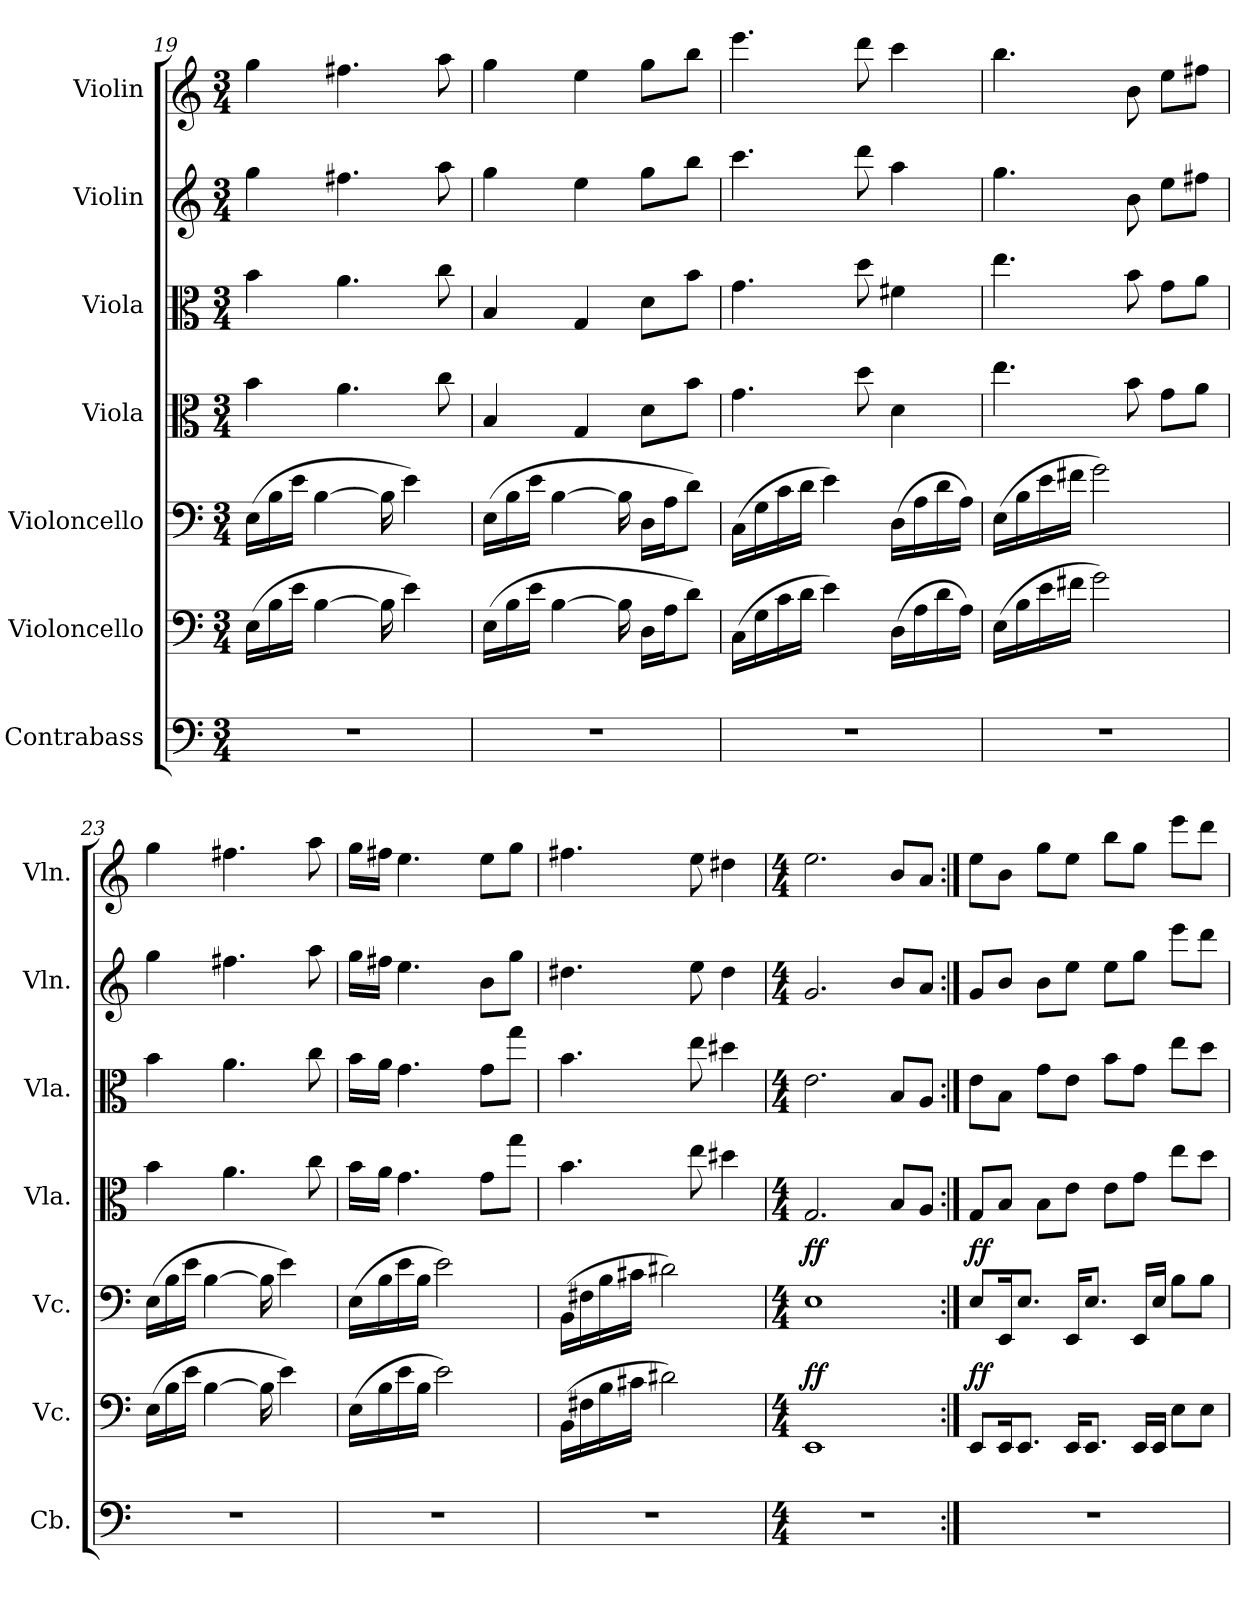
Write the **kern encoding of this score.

**kern	**kern	**dynam	**kern	**dynam	**kern	**kern	**kern	**kern
*part7	*part6	*part6	*part5	*part5	*part4	*part3	*part2	*part1
*staff7	*staff6	*staff6	*staff5	*staff5	*staff4	*staff3	*staff2	*staff1
*I"Contrabass	*I"Violoncello	*	*I"Violoncello	*	*I"Viola	*I"Viola	*I"Violin	*I"Violin
*I'Cb.	*I'Vc.	*	*I'Vc.	*	*I'Vla.	*I'Vla.	*I'Vln.	*I'Vln.
*clefF4	*clefF4	*	*clefF4	*	*clefC3	*clefC3	*clefG2	*clefG2
*ITrd7c12	*	*	*	*	*	*	*	*
*k[]	*k[]	*	*k[]	*	*k[]	*k[]	*k[]	*k[]
*M3/4	*M3/4	*	*M3/4	*	*M3/4	*M3/4	*M3/4	*M3/4
=19	=19	=19	=19	=19	=19	=19	=19	=19
2.r	(>16E\LL	.	(>16E\LL	.	4b\	4b\	4gg\	4gg\
.	16B\	.	16B\	.	.	.	.	.
.	16e\JJ	.	16e\JJ	.	.	.	.	.
.	[4B\	.	[4B\	.	.	.	.	.
.	.	.	.	.	4.a\	4.a\	4.ff#X\	4.ff#X\
.	16B\]	.	16B\]	.	.	.	.	.
.	4e\)	.	4e\)	.	.	.	.	.
.	.	.	.	.	8cc\	8cc\	8aa\	8aa\
=20	=20	=20	=20	=20	=20	=20	=20	=20
2.r	(>16E\LL	.	(>16E\LL	.	4B/	4B/	4gg\	4gg\
.	16B\	.	16B\	.	.	.	.	.
.	16e\JJ	.	16e\JJ	.	.	.	.	.
.	[4B\	.	[4B\	.	.	.	.	.
.	.	.	.	.	4G/	4G/	4ee\	4ee\
.	16B\]	.	16B\]	.	.	.	.	.
.	16D\LL	.	16D\LL	.	8d\L	8d\L	8gg\L	8gg\L
.	16A\J	.	16A\J	.	.	.	.	.
.	8d\J)	.	8d\J)	.	8b\J	8b\J	8bb\J	8bb\J
=21	=21	=21	=21	=21	=21	=21	=21	=21
2.r	(>16C\LL	.	(>16C\LL	.	4.g\	4.g\	4.ccc\	4.eee\
.	16G\	.	16G\	.	.	.	.	.
.	16c\	.	16c\	.	.	.	.	.
.	16d\JJ	.	16d\JJ	.	.	.	.	.
.	4e\)	.	4e\)	.	.	.	.	.
.	.	.	.	.	8dd\	8dd\	8ddd\	8ddd\
.	(>16D\LL	.	(>16D\LL	.	4d\	4f#X\	4aa\	4ccc\
.	16A\	.	16A\	.	.	.	.	.
.	16d\	.	16d\	.	.	.	.	.
.	16A\JJ)	.	16A\JJ)	.	.	.	.	.
!!LO:LB:g=z
=22	=22	=22	=22	=22	=22	=22	=22	=22
2.r	(>16E\LL	.	(>16E\LL	.	4.ee\	4.ee\	4.gg\	4.bb\
.	16B\	.	16B\	.	.	.	.	.
.	16e\	.	16e\	.	.	.	.	.
.	16f#X\JJ	.	16f#X\JJ	.	.	.	.	.
.	2g\)	.	2g\)	.	.	.	.	.
.	.	.	.	.	8b\	8b\	8b\	8b\
.	.	.	.	.	8g\L	8g\L	8ee\L	8ee\L
.	.	.	.	.	8a\J	8a\J	8ff#X\J	8ff#X\J
=23	=23	=23	=23	=23	=23	=23	=23	=23
2.r	(>16E\LL	.	(>16E\LL	.	4b\	4b\	4gg\	4gg\
.	16B\	.	16B\	.	.	.	.	.
.	16e\JJ	.	16e\JJ	.	.	.	.	.
.	[4B\	.	[4B\	.	.	.	.	.
.	.	.	.	.	4.a\	4.a\	4.ff#X\	4.ff#X\
.	16B\]	.	16B\]	.	.	.	.	.
.	4e\)	.	4e\)	.	.	.	.	.
.	.	.	.	.	8cc\	8cc\	8aa\	8aa\
=24	=24	=24	=24	=24	=24	=24	=24	=24
2.r	(>16E\LL	.	(>16E\LL	.	16b\LL	16b\LL	16gg\LL	16gg\LL
.	16B\	.	16B\	.	16a\JJ	16a\JJ	16ff#X\JJ	16ff#X\JJ
.	16e\	.	16e\	.	4.g\	4.g\	4.ee\	4.ee\
.	16B\JJ	.	16B\JJ	.	.	.	.	.
.	2e\)	.	2e\)	.	.	.	.	.
.	.	.	.	.	8g\L	8g\L	8b\L	8ee\L
.	.	.	.	.	8gg\J	8gg\J	8gg\J	8gg\J
=25	=25	=25	=25	=25	=25	=25	=25	=25
2.r	(>16BB\LL	.	(>16BB\LL	.	4.b\	4.b\	4.dd#X\	4.ff#X\
.	16F#X\	.	16F#X\	.	.	.	.	.
.	16B\	.	16B\	.	.	.	.	.
.	16c#X\JJ	.	16c#X\JJ	.	.	.	.	.
.	2d#X\)	.	2d#X\)	.	.	.	.	.
.	.	.	.	.	8ee\	8ee\	8ee\	8ee\
.	.	.	.	.	4dd#X\	4dd#X\	4dd#\	4dd#X\
=26	=26	=26	=26	=26	=26	=26	=26	=26
*M4/4	*M4/4	*	*M4/4	*	*M4/4	*M4/4	*M4/4	*M4/4
!	!	!LO:DY:a	!	!LO:DY:a	!	!	!	!
1r	1EE	ff	1E	ff	2.G/	2.e\	2.g/	2.ee\
.	.	.	.	.	8B/L	8B/L	8b/L	8b/L
.	.	.	.	.	8A/J	8A/J	8a/J	8a/J
!!LO:PB:g=z
=27:|!	=27:|!	=27:|!	=27:|!	=27:|!	=27:|!	=27:|!	=27:|!	=27:|!
!	!	!LO:DY:a	!	!LO:DY:a	!	!	!	!
1r	8EE/L	ff	8E/L	ff	8G/L	8e\L	8g/L	8ee\L
.	16EE/K	.	16EE/K	.	8B/J	8B\J	8b/J	8b\J
.	8.EE/J	.	8.E/J	.	.	.	.	.
.	.	.	.	.	8B\L	8g\L	8b\L	8gg\L
.	16EE/KL	.	16EE/KL	.	8e\J	8e\J	8ee\J	8ee\J
.	8.EE/J	.	8.E/J	.	.	.	.	.
.	.	.	.	.	8e\L	8b\L	8ee\L	8bb\L
.	16EE/LL	.	16EE/LL	.	8g\J	8g\J	8gg\J	8gg\J
.	16EE/JJ	.	16E/JJ	.	.	.	.	.
.	8E\L	.	8B\L	.	8ee\L	8ee\L	8eee\L	8eee\L
.	8E\J	.	8B\J	.	8dd\J	8dd\J	8ddd\J	8ddd\J
=	=	=	=	=	=	=	=	=
*-	*-	*-	*-	*-	*-	*-	*-	*-
